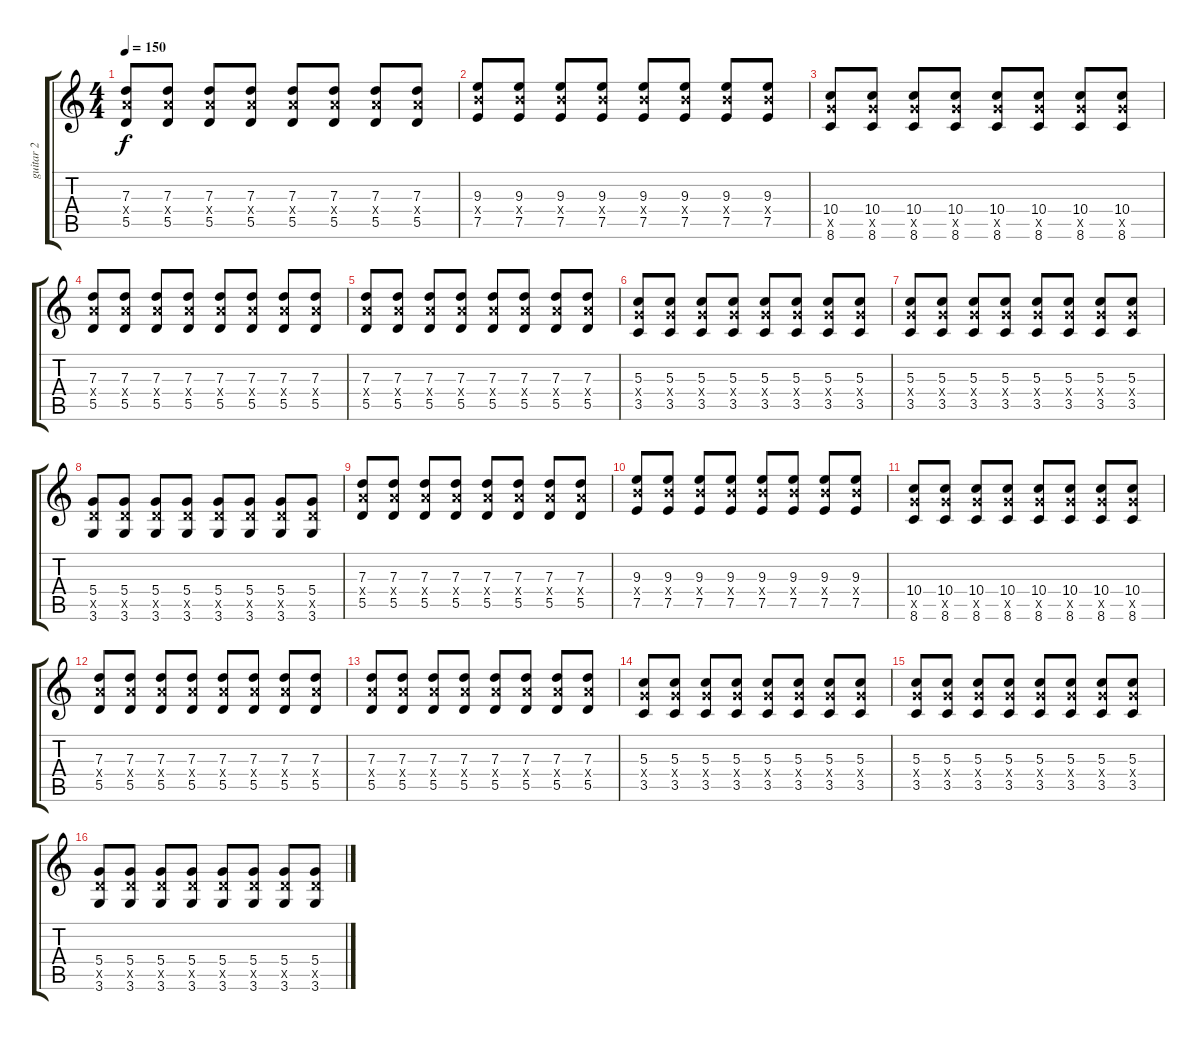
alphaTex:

\track ("guitar 2" "guitar 2") {instrument acousticguitarsteel}
\staff {score tabs}
\tuning (E4 B3 G3 D3 A2 E2) {hide}
\ts (4 4)
\tempo 150
\clef g2
\ks c
(7.3 7.4{x} 5.5).8{dy f} (7.3 7.4{x} 5.5).8 (7.3 7.4{x} 5.5).8 (7.3 7.4{x} 5.5).8 (7.3 7.4{x} 5.5).8 (7.3 7.4{x} 5.5).8 (7.3 7.4{x} 5.5).8 (7.3 7.4{x} 5.5).8 |
(9.3 9.4{x} 7.5).8 (9.3 9.4{x} 7.5).8 (9.3 9.4{x} 7.5).8 (9.3 9.4{x} 7.5).8 (9.3 9.4{x} 7.5).8 (9.3 9.4{x} 7.5).8 (9.3 9.4{x} 7.5).8 (9.3 9.4{x} 7.5).8 |
(10.4 10.5{x} 8.6).8 (10.4 10.5{x} 8.6).8 (10.4 10.5{x} 8.6).8 (10.4 10.5{x} 8.6).8 (10.4 10.5{x} 8.6).8 (10.4 10.5{x} 8.6).8 (10.4 10.5{x} 8.6).8 (10.4 10.5{x} 8.6).8 |
(7.3 7.4{x} 5.5).8 (7.3 7.4{x} 5.5).8 (7.3 7.4{x} 5.5).8 (7.3 7.4{x} 5.5).8 (7.3 7.4{x} 5.5).8 (7.3 7.4{x} 5.5).8 (7.3 7.4{x} 5.5).8 (7.3 7.4{x} 5.5).8 |
(7.3 7.4{x} 5.5).8 (7.3 7.4{x} 5.5).8 (7.3 7.4{x} 5.5).8 (7.3 7.4{x} 5.5).8 (7.3 7.4{x} 5.5).8 (7.3 7.4{x} 5.5).8 (7.3 7.4{x} 5.5).8 (7.3 7.4{x} 5.5).8 |
(5.3 5.4{x} 3.5).8 (5.3 5.4{x} 3.5).8 (5.3 5.4{x} 3.5).8 (5.3 5.4{x} 3.5).8 (5.3 5.4{x} 3.5).8 (5.3 5.4{x} 3.5).8 (5.3 5.4{x} 3.5).8 (5.3 5.4{x} 3.5).8 |
(5.3 5.4{x} 3.5).8 (5.3 5.4{x} 3.5).8 (5.3 5.4{x} 3.5).8 (5.3 5.4{x} 3.5).8 (5.3 5.4{x} 3.5).8 (5.3 5.4{x} 3.5).8 (5.3 5.4{x} 3.5).8 (5.3 5.4{x} 3.5).8 |
(5.4 5.5{x} 3.6).8 (5.4 5.5{x} 3.6).8 (5.4 5.5{x} 3.6).8 (5.4 5.5{x} 3.6).8 (5.4 5.5{x} 3.6).8 (5.4 5.5{x} 3.6).8 (5.4 5.5{x} 3.6).8 (5.4 5.5{x} 3.6).8 |
(7.3 7.4{x} 5.5).8 (7.3 7.4{x} 5.5).8 (7.3 7.4{x} 5.5).8 (7.3 7.4{x} 5.5).8 (7.3 7.4{x} 5.5).8 (7.3 7.4{x} 5.5).8 (7.3 7.4{x} 5.5).8 (7.3 7.4{x} 5.5).8 |
(9.3 9.4{x} 7.5).8 (9.3 9.4{x} 7.5).8 (9.3 9.4{x} 7.5).8 (9.3 9.4{x} 7.5).8 (9.3 9.4{x} 7.5).8 (9.3 9.4{x} 7.5).8 (9.3 9.4{x} 7.5).8 (9.3 9.4{x} 7.5).8 |
(10.4 10.5{x} 8.6).8 (10.4 10.5{x} 8.6).8 (10.4 10.5{x} 8.6).8 (10.4 10.5{x} 8.6).8 (10.4 10.5{x} 8.6).8 (10.4 10.5{x} 8.6).8 (10.4 10.5{x} 8.6).8 (10.4 10.5{x} 8.6).8 |
(7.3 7.4{x} 5.5).8 (7.3 7.4{x} 5.5).8 (7.3 7.4{x} 5.5).8 (7.3 7.4{x} 5.5).8 (7.3 7.4{x} 5.5).8 (7.3 7.4{x} 5.5).8 (7.3 7.4{x} 5.5).8 (7.3 7.4{x} 5.5).8 |
(7.3 7.4{x} 5.5).8 (7.3 7.4{x} 5.5).8 (7.3 7.4{x} 5.5).8 (7.3 7.4{x} 5.5).8 (7.3 7.4{x} 5.5).8 (7.3 7.4{x} 5.5).8 (7.3 7.4{x} 5.5).8 (7.3 7.4{x} 5.5).8 |
(5.3 5.4{x} 3.5).8 (5.3 5.4{x} 3.5).8 (5.3 5.4{x} 3.5).8 (5.3 5.4{x} 3.5).8 (5.3 5.4{x} 3.5).8 (5.3 5.4{x} 3.5).8 (5.3 5.4{x} 3.5).8 (5.3 5.4{x} 3.5).8 |
(5.3 5.4{x} 3.5).8 (5.3 5.4{x} 3.5).8 (5.3 5.4{x} 3.5).8 (5.3 5.4{x} 3.5).8 (5.3 5.4{x} 3.5).8 (5.3 5.4{x} 3.5).8 (5.3 5.4{x} 3.5).8 (5.3 5.4{x} 3.5).8 |
(5.4 5.5{x} 3.6).8 (5.4 5.5{x} 3.6).8 (5.4 5.5{x} 3.6).8 (5.4 5.5{x} 3.6).8 (5.4 5.5{x} 3.6).8 (5.4 5.5{x} 3.6).8 (5.4 5.5{x} 3.6).8 (5.4 5.5{x} 3.6).8
